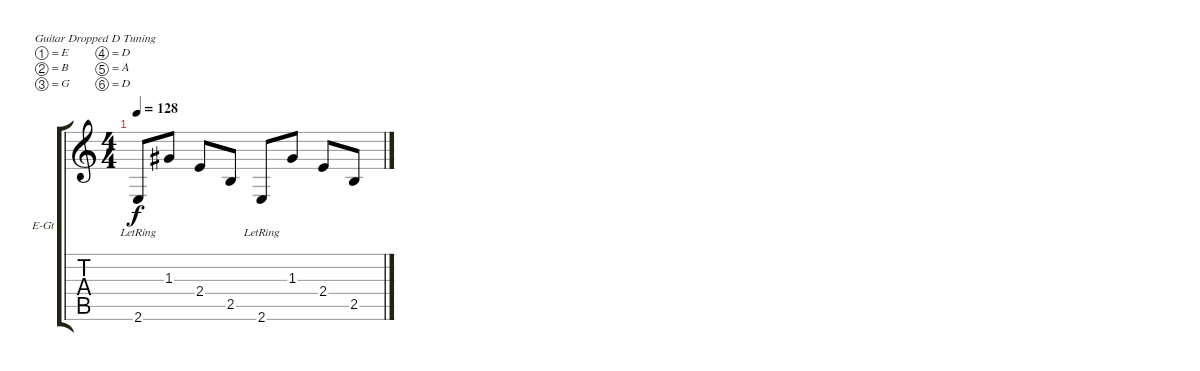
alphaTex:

\bracketExtendMode groupsimilarinstruments
\firstSystemTrackNameOrientation horizontal
\otherSystemsTrackNameOrientation horizontal
\track ("Clean-guitar (Paul)" "E-Gt") {instrument electricguitarclean}
\staff {score tabs}
\tuning (E4 B3 G3 D3 A2 D2)
\ts (4 4)
\tempo 128
\clef g2
\ks c
2.6{lr}.8{dy f} 1.3.8 2.4.8 2.5.8 2.6{lr}.8 1.3.8 2.4.8 2.5.8
